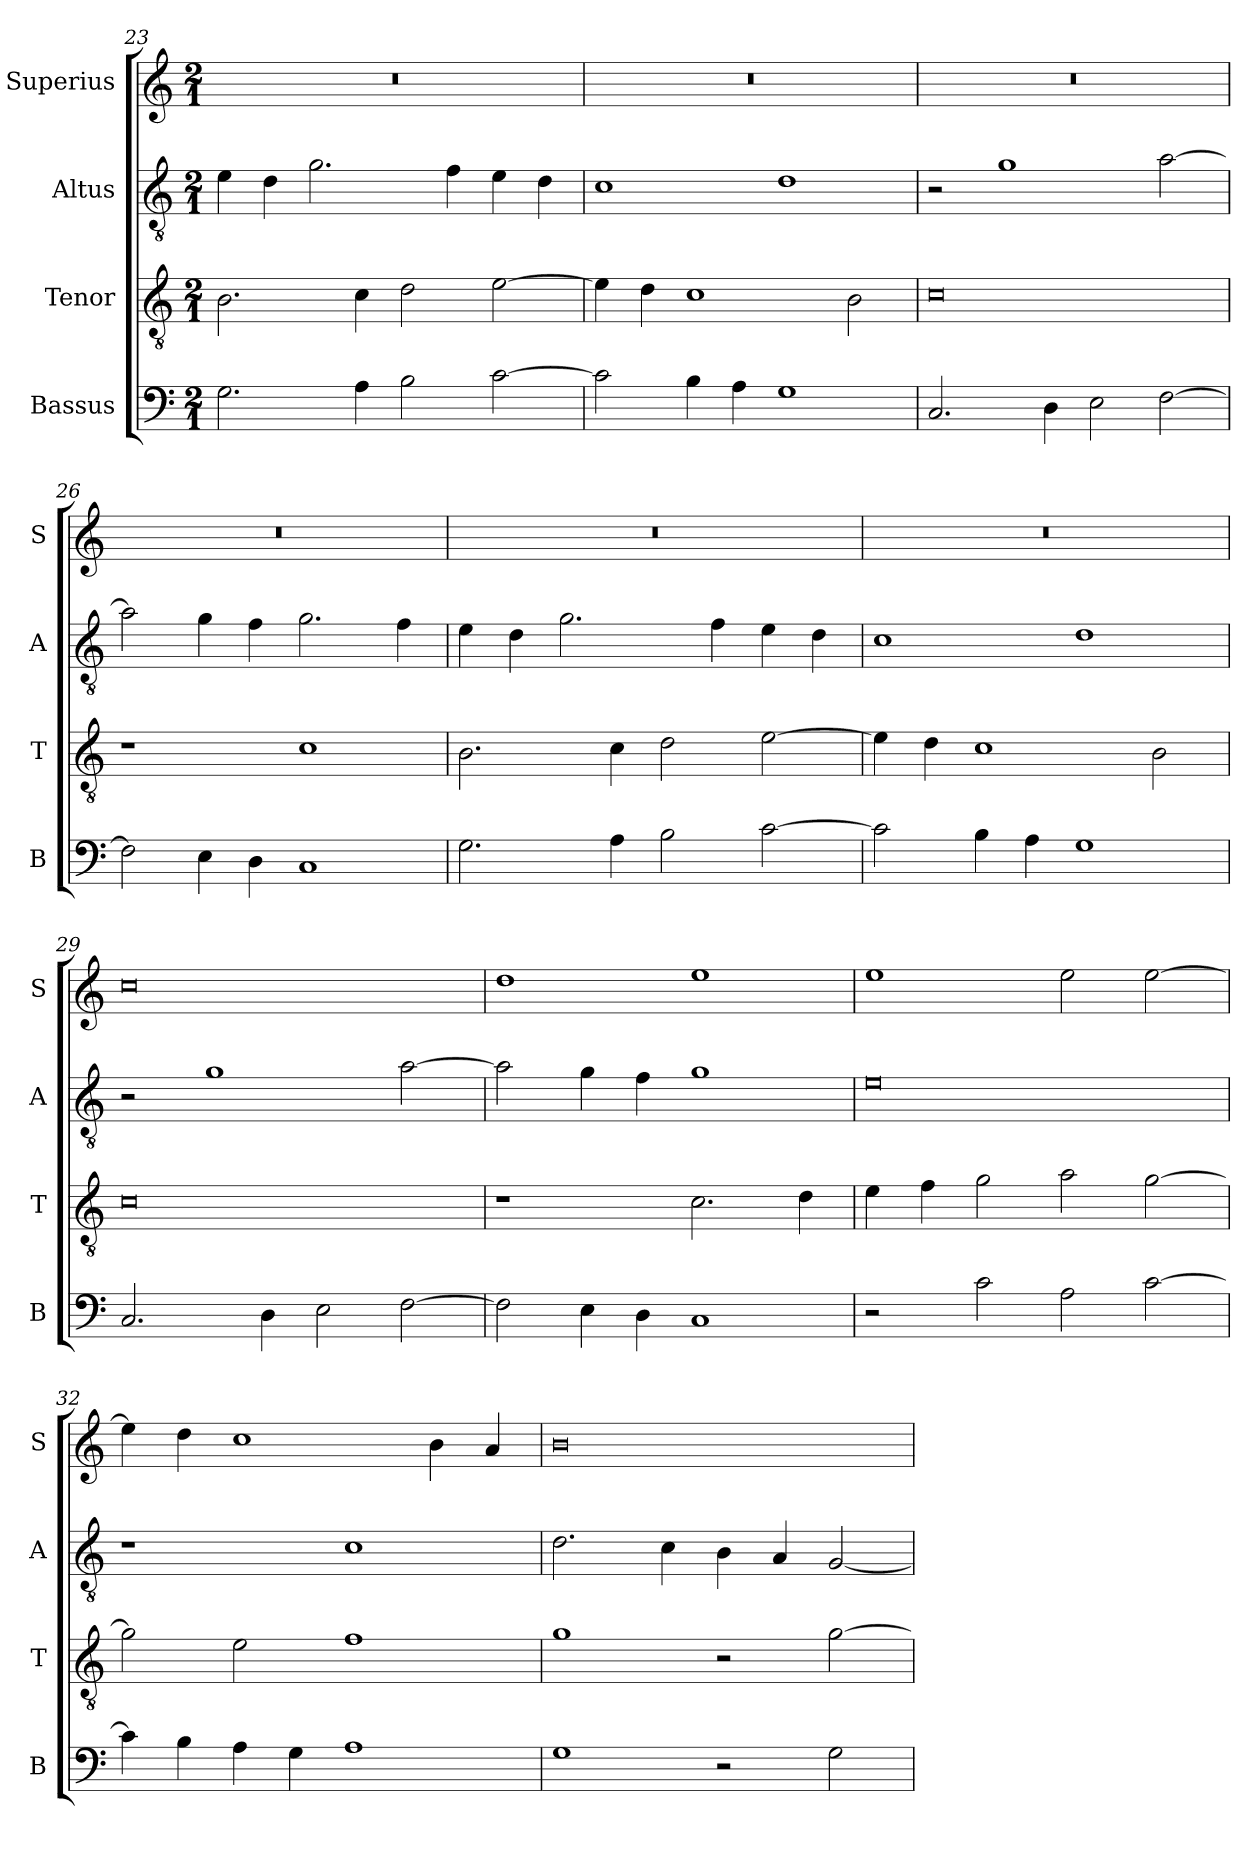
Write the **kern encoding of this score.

**kern	**kern	**kern	**kern
*part4	*part3	*part2	*part1
*staff4	*staff3	*staff2	*staff1
*I"Bassus	*I"Tenor	*I"Altus	*I"Superius
*I'B	*I'T	*I'A	*I'S
*clefF4	*clefGv2	*clefGv2	*clefG2
*k[]	*k[]	*k[]	*k[]
*M2/1	*M2/1	*M2/1	*M2/1
=23	=23	=23	=23
2.G	2.B	4e	0r
.	.	4d	.
.	.	2.g	.
4A	4c	.	.
2B	2d	.	.
.	.	4f	.
[2c	[2e	4e	.
.	.	4d	.
=24	=24	=24	=24
2c]	4e]	1c	0r
.	4d	.	.
4B	1c	.	.
4A	.	.	.
1G	.	1d	.
.	2B	.	.
=25	=25	=25	=25
2.C	0c	2r	0r
.	.	1g	.
4D	.	.	.
2E	.	.	.
[2F	.	[2a	.
=26	=26	=26	=26
2F]	1r	2a]	0r
4E	.	4g	.
4D	.	4f	.
1C	1c	2.g	.
.	.	4f	.
=27	=27	=27	=27
2.G	2.B	4e	0r
.	.	4d	.
.	.	2.g	.
4A	4c	.	.
2B	2d	.	.
.	.	4f	.
[2c	[2e	4e	.
.	.	4d	.
=28	=28	=28	=28
2c]	4e]	1c	0r
.	4d	.	.
4B	1c	.	.
4A	.	.	.
1G	.	1d	.
.	2B	.	.
=29	=29	=29	=29
2.C	0c	2r	0cc
.	.	1g	.
4D	.	.	.
2E	.	.	.
[2F	.	[2a	.
=30	=30	=30	=30
2F]	1r	2a]	1dd
4E	.	4g	.
4D	.	4f	.
1C	2.c	1g	1ee
.	4d	.	.
=31	=31	=31	=31
2r	4e	0e	1ee
.	4f	.	.
2c	2g	.	.
2A	2a	.	2ee
[2c	[2g	.	[2ee
=32	=32	=32	=32
4c]	2g]	1r	4ee]
4B	.	.	4dd
4A	2e	.	1cc
4G	.	.	.
1A	1f	1c	.
.	.	.	4b
.	.	.	4a
=33	=33	=33	=33
1G	1g	2.d	0b
.	.	4c	.
2r	2r	4B	.
.	.	4A	.
2G	[2g	[2G	.
=	=	=	=
*-	*-	*-	*-
